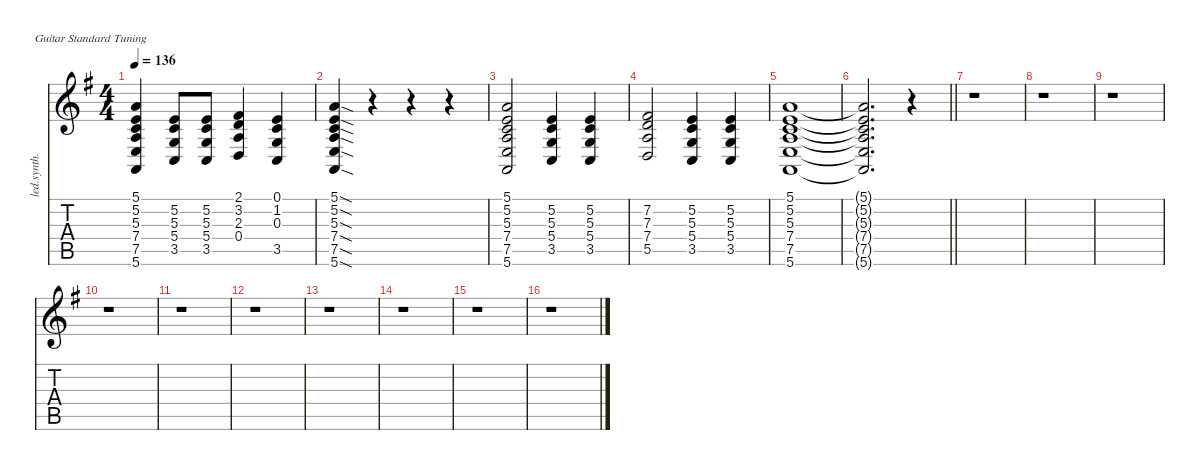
\defaultSystemsLayout 4
\hideDynamics
\bracketExtendMode nobrackets
\otherSystemsTrackNameOrientation horizontal
\track ("Chant" "led.synth.") {instrument lead6voice}
\staff {score tabs}
\tuning (E4 B3 G3 D3 A2 E2)
\ts (4 4)
\tempo 136
\clef g2
\ks g
(5.1{acc forcenatural} 5.2{acc forcenatural} 5.3{acc forcenatural} 7.4{acc forcenatural} 7.5{acc forcenatural} 5.6{acc forcenatural}).4{dy f beam Up} (5.2{acc forcenatural} 5.3{acc forcenatural} 5.4{acc forcenatural} 3.5{acc forcenatural}).8{beam Up} (5.2{acc forcenatural} 5.3{acc forcenatural} 5.4{acc forcenatural} 3.5{acc forcenatural}).8{beam Up} (2.1{acc #} 3.2{acc forcenatural} 2.3{acc forcenatural} 0.4{acc forcenatural}).4{beam Up} (0.1{acc forcenatural} 1.2{acc forcenatural} 0.3{acc forcenatural} 3.5{acc forcenatural}).4{beam Up} |
(5.1{sod acc forcenatural} 5.2{sod acc forcenatural} 5.3{sod acc forcenatural} 7.4{sod acc forcenatural} 7.5{sod acc forcenatural} 5.6{sod acc forcenatural}).4{beam Up} r.4{beam Up} r.4{beam Up} r.4{beam Up} |
(5.1{acc forcenatural} 5.2{acc forcenatural} 5.3{acc forcenatural} 7.4{acc forcenatural} 7.5{acc forcenatural} 5.6{acc forcenatural}).2{beam Up} (5.2{acc forcenatural} 5.3{acc forcenatural} 5.4{acc forcenatural} 3.5{acc forcenatural}).4{beam Up} (5.2{acc forcenatural} 5.3{acc forcenatural} 5.4{acc forcenatural} 3.5{acc forcenatural}).4{beam Up} |
(7.2{acc #} 7.3{acc forcenatural} 7.4{acc forcenatural} 5.5{acc forcenatural}).2{beam Up} (5.2{acc forcenatural} 5.3{acc forcenatural} 5.4{acc forcenatural} 3.5{acc forcenatural}).4{beam Up} (5.2{acc forcenatural} 5.3{acc forcenatural} 5.4{acc forcenatural} 3.5{acc forcenatural}).4{beam Up} |
(5.1{acc forcenatural} 5.2{acc forcenatural} 5.3{acc forcenatural} 7.4{acc forcenatural} 7.5{acc forcenatural} 5.6{acc forcenatural}).1{beam Up} |
\barLineRight lightlight
(5.1{t acc forcenatural} 5.2{t acc forcenatural} 5.3{t acc forcenatural} 7.4{t acc forcenatural} 7.5{t acc forcenatural} 5.6{t acc forcenatural}).2{d beam Up} r.4{beam Up} |
r.1{beam Down} |
r.1{beam Down} |
r.1{beam Down} |
r.1{beam Down} |
r.1{beam Down} |
r.1{beam Down} |
r.1{beam Down} |
r.1{beam Down} |
r.1{beam Down} |
r.1{beam Down}
